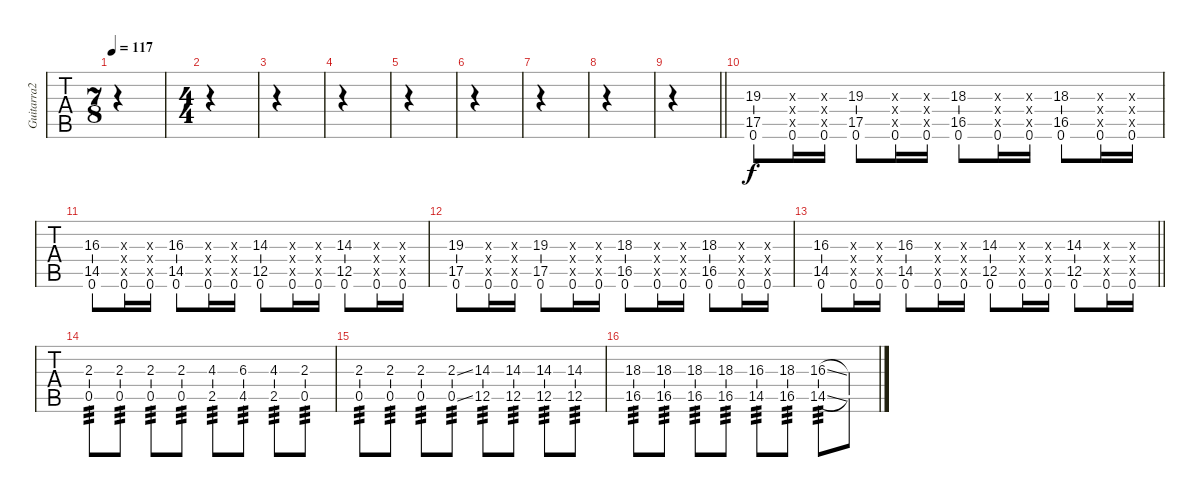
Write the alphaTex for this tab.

\track ("Guitarra2" "Guitarra2") {instrument distortionguitar}
\staff {tabs}
\tuning (D4 A3 F3 C3 G2 C2) {hide}
\ts (7 8)
\tempo 117
\clef g2
\ks c
|
\ts (4 4)
|
|
|
|
|
|
|
\barLineRight lightlight
|
(19.3 17.5 0.6).8 (0.3{x} 0.4{x} 0.5{x} 0.6).16 (0.3{x} 0.4{x} 0.5{x} 0.6).16 (19.3 17.5 0.6).8 (0.3{x} 0.4{x} 0.5{x} 0.6).16 (0.3{x} 0.4{x} 0.5{x} 0.6).16 (18.3 16.5 0.6).8 (0.3{x} 0.4{x} 0.5{x} 0.6).16 (0.3{x} 0.4{x} 0.5{x} 0.6).16 (18.3 16.5 0.6).8 (0.3{x} 0.4{x} 0.5{x} 0.6).16 (0.3{x} 0.4{x} 0.5{x} 0.6).16 |
(16.3 14.5 0.6).8 (0.3{x} 0.4{x} 0.5{x} 0.6).16 (0.3{x} 0.4{x} 0.5{x} 0.6).16 (16.3 14.5 0.6).8 (0.3{x} 0.4{x} 0.5{x} 0.6).16 (0.3{x} 0.4{x} 0.5{x} 0.6).16 (14.3 12.5 0.6).8 (0.3{x} 0.4{x} 0.5{x} 0.6).16 (0.3{x} 0.4{x} 0.5{x} 0.6).16 (14.3 12.5 0.6).8 (0.3{x} 0.4{x} 0.5{x} 0.6).16 (0.3{x} 0.4{x} 0.5{x} 0.6).16 |
(19.3 17.5 0.6).8 (0.3{x} 0.4{x} 0.5{x} 0.6).16 (0.3{x} 0.4{x} 0.5{x} 0.6).16 (19.3 17.5 0.6).8 (0.3{x} 0.4{x} 0.5{x} 0.6).16 (0.3{x} 0.4{x} 0.5{x} 0.6).16 (18.3 16.5 0.6).8 (0.3{x} 0.4{x} 0.5{x} 0.6).16 (0.3{x} 0.4{x} 0.5{x} 0.6).16 (18.3 16.5 0.6).8 (0.3{x} 0.4{x} 0.5{x} 0.6).16 (0.3{x} 0.4{x} 0.5{x} 0.6).16 |
\barLineRight lightlight
(16.3 14.5 0.6).8 (0.3{x} 0.4{x} 0.5{x} 0.6).16 (0.3{x} 0.4{x} 0.5{x} 0.6).16 (16.3 14.5 0.6).8 (0.3{x} 0.4{x} 0.5{x} 0.6).16 (0.3{x} 0.4{x} 0.5{x} 0.6).16 (14.3 12.5 0.6).8 (0.3{x} 0.4{x} 0.5{x} 0.6).16 (0.3{x} 0.4{x} 0.5{x} 0.6).16 (14.3 12.5 0.6).8 (0.3{x} 0.4{x} 0.5{x} 0.6).16 (0.3{x} 0.4{x} 0.5{x} 0.6).16 |
(2.3 0.5).8{tp 3} (2.3 0.5).8{tp 3} (2.3 0.5).8{tp 3} (2.3 0.5).8{tp 3} (4.3 2.5).8{tp 3} (6.3 4.5).8{tp 3} (4.3 2.5).8{tp 3} (2.3 0.5).8{tp 3} |
(2.3 0.5).8{tp 3} (2.3 0.5).8{tp 3} (2.3 0.5).8{tp 3} (2.3{ss} 0.5{ss}).8{tp 3} (14.3 12.5).8{tp 3} (14.3 12.5).8{tp 3} (14.3 12.5).8{tp 3} (14.3 12.5).8{tp 3} |
(18.3 16.5).8{tp 3} (18.3 16.5).8{tp 3} (18.3 16.5).8{tp 3} (18.3 16.5).8{tp 3} (16.3 14.5).8{tp 3} (18.3 16.5).8{tp 3} (16.3{ss} 14.5{ss}).8{tp 3} (16.3{t} 14.5{t}).8
